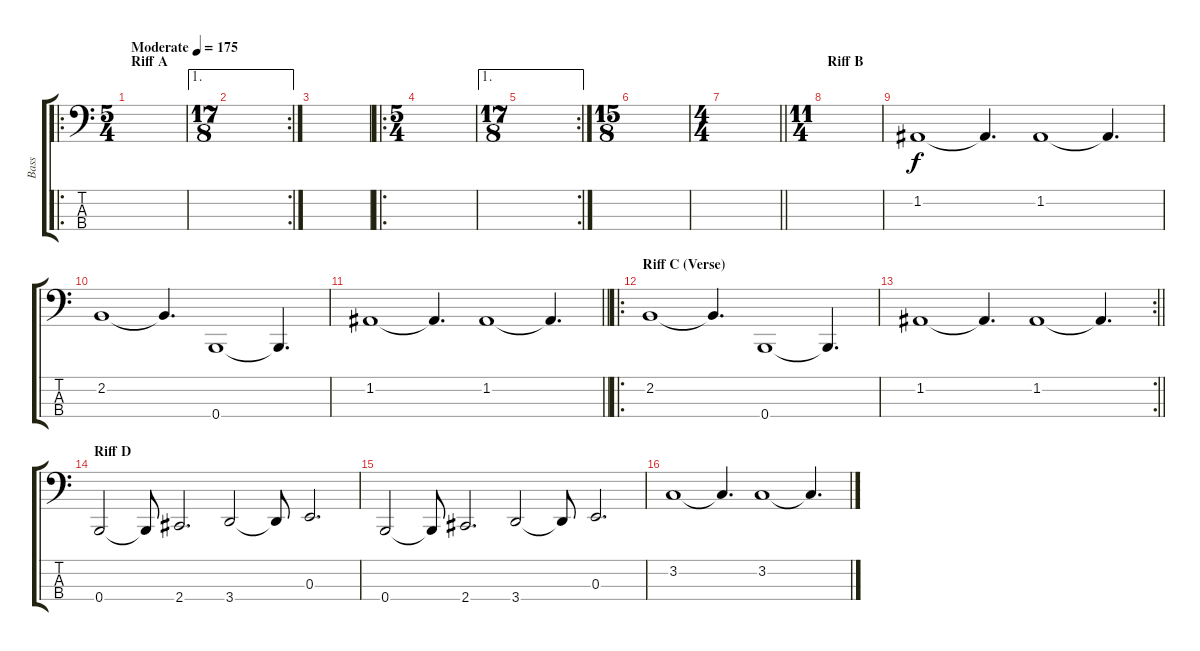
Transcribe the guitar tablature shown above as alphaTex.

\track ("Bass" "Bass") {instrument electricbassfinger}
\staff {score tabs}
\tuning (D2 A1 E1 B0) {hide}
\ro
\ts (5 4)
\section ("" "Riff A")
\tempo (175 "Moderate")
\clef f4
\ks c
|
\ae 1
\rc 2
\ts (17 8)
|
|
\ro
\ts (5 4)
|
\ae 1
\rc 2
\ts (17 8)
|
\ts (15 8)
|
\ts (4 4)
\barLineRight lightlight
|
\ts (11 4)
\section ("" "Riff B")
|
1.2.1 1.2{t}.4{d} 1.2.1 1.2{t}.4{d} |
2.2.1 2.2{t}.4{d} 0.4.1 0.4{t}.4{d} |
\barLineRight lightlight
1.2.1 1.2{t}.4{d} 1.2.1 1.2{t}.4{d} |
\ro
\section ("" "Riff C (Verse)")
2.2.1 2.2{t}.4{d} 0.4.1 0.4{t}.4{d} |
\rc 2
\barLineRight lightlight
1.2.1 1.2{t}.4{d} 1.2.1 1.2{t}.4{d} |
\section ("" "Riff D")
0.4.2 0.4{t}.8 2.4.2{d} 3.4.2 3.4{t}.8 0.3.2{d} |
0.4.2 0.4{t}.8 2.4.2{d} 3.4.2 3.4{t}.8 0.3.2{d} |
3.2.1 3.2{t}.4{d} 3.2.1 3.2{t}.4{d}
